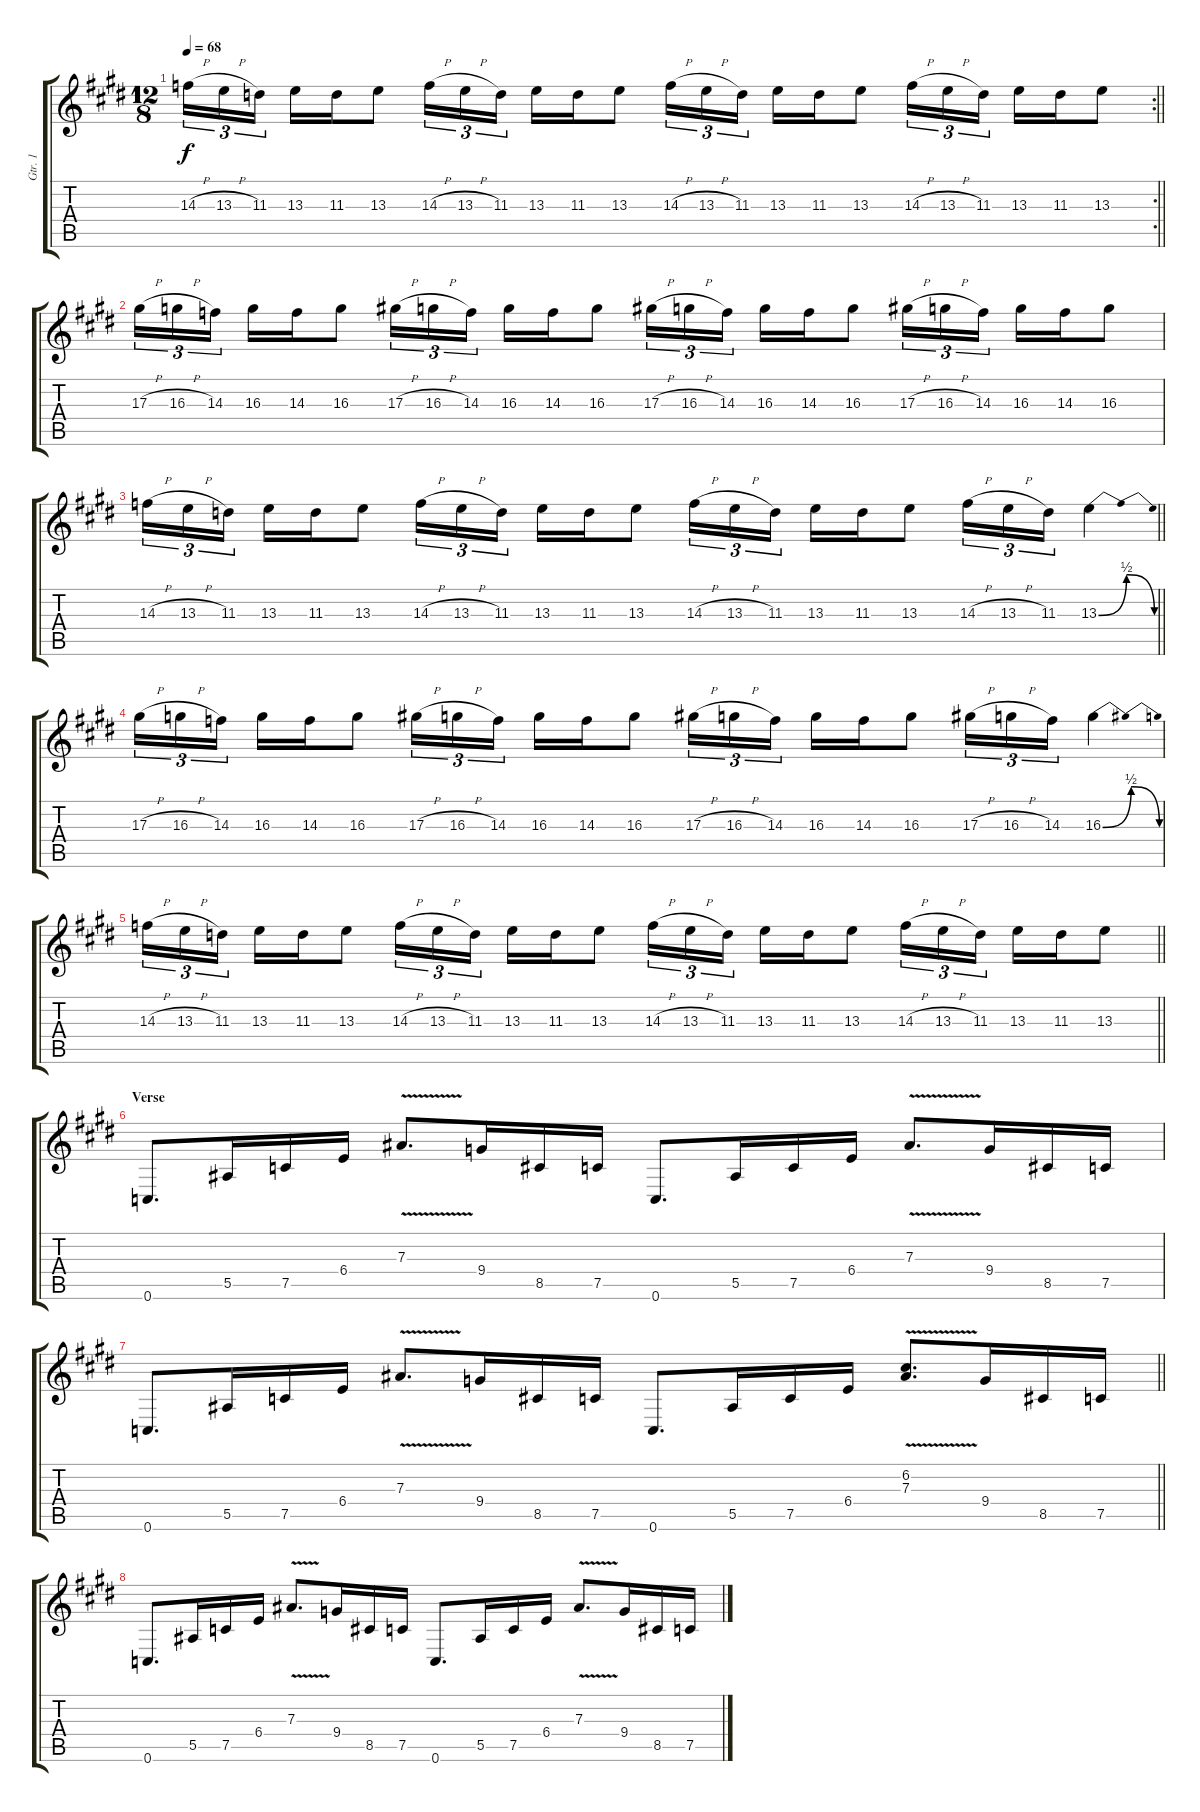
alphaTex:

\track ("Gtr. 1" "Gtr. 1") {instrument overdrivenguitar}
\staff {score tabs}
\tuning (C4 G3 Eb3 Bb2 F2 C2) {hide}
\rc 2
\ts (12 8)
\tempo 68
\clef g2
\barLineRight lightlight
\ks e
14.3{h}.16{tu (3 2) dy f} 13.3{h}.16{tu (3 2)} 11.3.16{tu (3 2) beam splitsecondary} 13.3.16 11.3.16 13.3.8 14.3{h}.16{tu (3 2)} 13.3{h}.16{tu (3 2)} 11.3.16{tu (3 2) beam splitsecondary} 13.3.16 11.3.16 13.3.8 14.3{h}.16{tu (3 2)} 13.3{h}.16{tu (3 2)} 11.3.16{tu (3 2) beam splitsecondary} 13.3.16 11.3.16 13.3.8 14.3{h}.16{tu (3 2)} 13.3{h}.16{tu (3 2)} 11.3.16{tu (3 2) beam splitsecondary} 13.3.16 11.3.16 13.3.8 |
17.3{h}.16{tu (3 2)} 16.3{h}.16{tu (3 2)} 14.3.16{tu (3 2) beam splitsecondary} 16.3.16 14.3.16 16.3.8 17.3{h}.16{tu (3 2)} 16.3{h}.16{tu (3 2)} 14.3.16{tu (3 2) beam splitsecondary} 16.3.16 14.3.16 16.3.8 17.3{h}.16{tu (3 2)} 16.3{h}.16{tu (3 2)} 14.3.16{tu (3 2) beam splitsecondary} 16.3.16 14.3.16 16.3.8 17.3{h}.16{tu (3 2)} 16.3{h}.16{tu (3 2)} 14.3.16{tu (3 2) beam splitsecondary} 16.3.16 14.3.16 16.3.8 |
\barLineRight lightlight
14.3{h}.16{tu (3 2)} 13.3{h}.16{tu (3 2)} 11.3.16{tu (3 2) beam splitsecondary} 13.3.16 11.3.16 13.3.8 14.3{h}.16{tu (3 2)} 13.3{h}.16{tu (3 2)} 11.3.16{tu (3 2) beam splitsecondary} 13.3.16 11.3.16 13.3.8 14.3{h}.16{tu (3 2)} 13.3{h}.16{tu (3 2)} 11.3.16{tu (3 2) beam splitsecondary} 13.3.16 11.3.16 13.3.8 14.3{h}.16{tu (3 2)} 13.3{h}.16{tu (3 2)} 11.3.16{tu (3 2)} 13.3{be (bendrelease 0 0 15 2 30 2 60 0)}.4 |
17.3{h}.16{tu (3 2)} 16.3{h}.16{tu (3 2)} 14.3.16{tu (3 2) beam splitsecondary} 16.3.16 14.3.16 16.3.8 17.3{h}.16{tu (3 2)} 16.3{h}.16{tu (3 2)} 14.3.16{tu (3 2) beam splitsecondary} 16.3.16 14.3.16 16.3.8 17.3{h}.16{tu (3 2)} 16.3{h}.16{tu (3 2)} 14.3.16{tu (3 2) beam splitsecondary} 16.3.16 14.3.16 16.3.8 17.3{h}.16{tu (3 2)} 16.3{h}.16{tu (3 2)} 14.3.16{tu (3 2)} 16.3{be (bendrelease 0 0 15 2 30 2 60 0)}.4 |
\barLineRight lightlight
14.3{h}.16{tu (3 2)} 13.3{h}.16{tu (3 2)} 11.3.16{tu (3 2) beam splitsecondary} 13.3.16 11.3.16 13.3.8 14.3{h}.16{tu (3 2)} 13.3{h}.16{tu (3 2)} 11.3.16{tu (3 2) beam splitsecondary} 13.3.16 11.3.16 13.3.8 14.3{h}.16{tu (3 2)} 13.3{h}.16{tu (3 2)} 11.3.16{tu (3 2) beam splitsecondary} 13.3.16 11.3.16 13.3.8 14.3{h}.16{tu (3 2)} 13.3{h}.16{tu (3 2)} 11.3.16{tu (3 2) beam splitsecondary} 13.3.16 11.3.16 13.3.8 |
\section ("" "Verse")
0.6.8{d} 5.5.16 7.5.16 6.4.16 7.3{v}.8{d} 9.4.16 8.5.16 7.5.16 0.6.8{d} 5.5.16 7.5.16 6.4.16 7.3{v}.8{d} 9.4.16 8.5.16 7.5.16 |
\barLineRight lightlight
0.6.8{d} 5.5.16 7.5.16 6.4.16 7.3{v}.8{d} 9.4.16 8.5.16 7.5.16 0.6.8{d} 5.5.16 7.5.16 6.4.16 (6.2 7.3{v}).8{d} 9.4.16 8.5.16 7.5.16 |
0.6.8{d} 5.5.16 7.5.16 6.4.16 7.3{v}.8{d} 9.4.16 8.5.16 7.5.16 0.6.8{d} 5.5.16 7.5.16 6.4.16 7.3{v}.8{d} 9.4.16 8.5.16 7.5.16
